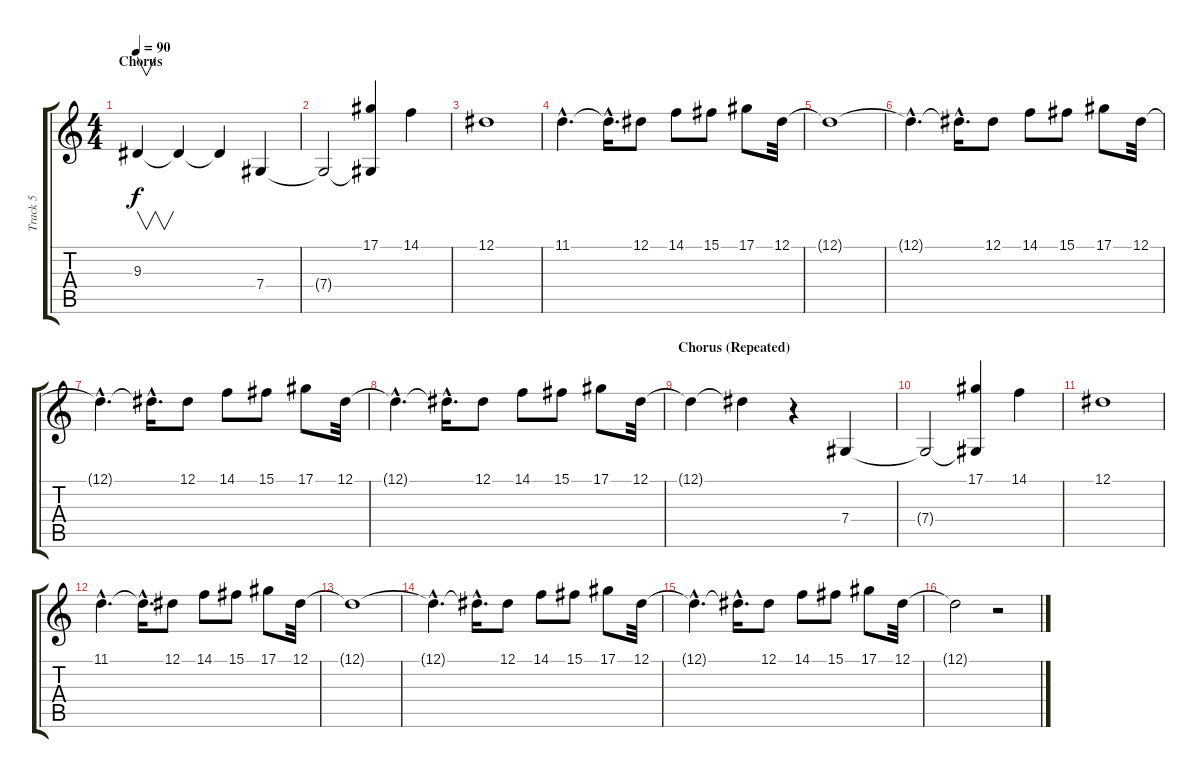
\track ("Track 5" "Track 5") {instrument stringensemble2}
\staff {score tabs}
\tuning (Eb4 Bb3 Gb3 Db3 Ab2 Eb2) {hide}
\ts (4 4)
\section ("" "Chorus")
\tempo 90
\clef g2
\ks c
9.3.4{v dy f} 9.3{t}.4 9.3{t}.4 7.4.4{instrument stringensemble2} |
7.4{t}.2 (17.1 7.4{t}).4 14.1.4 |
12.1.1 |
11.1{hac}.4{d} 11.1{hac t}.16{d} 12.1.8 14.1.8 15.1.8 17.1.8 12.1.32 |
12.1{t}.1 |
12.1{hac t}.4{d} 12.1{hac t}.16{d} 12.1.8{instrument synthstrings2} 14.1.8 15.1.8 17.1.8 12.1.32 |
12.1{hac t}.4{d} 12.1{hac t}.16{d} 12.1.8{volume 11 instrument stringensemble2} 14.1.8 15.1.8 17.1.8 12.1.32 |
12.1{hac t}.4{d} 12.1{hac t}.16{d} 12.1.8{volume 12 instrument stringensemble2} 14.1.8 15.1.8 17.1.8 12.1.32 |
\section ("" "Chorus (Repeated)")
12.1{t}.4 12.1{t}.4 r.4 7.4.4{instrument stringensemble2} |
7.4{t}.2 (17.1 7.4{t}).4 14.1.4 |
12.1.1 |
11.1{hac}.4{d} 11.1{hac t}.16{d} 12.1.8 14.1.8 15.1.8 17.1.8 12.1.32 |
12.1{t}.1 |
12.1{hac t}.4{d} 12.1{hac t}.16{d} 12.1.8{instrument synthstrings2} 14.1.8 15.1.8 17.1.8 12.1.32 |
12.1{hac t}.4{d} 12.1{hac t}.16{d} 12.1.8{volume 11 instrument stringensemble2} 14.1.8 15.1.8 17.1.8 12.1.32 |
12.1{t}.2 r.2
